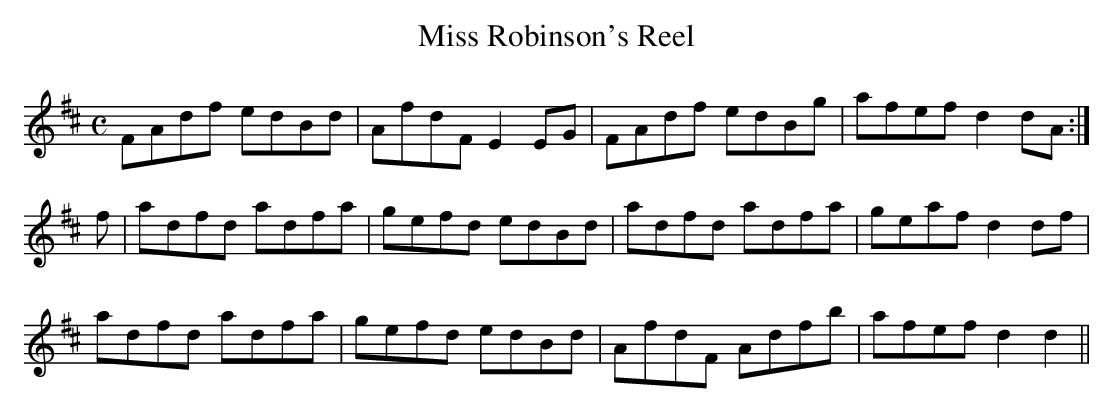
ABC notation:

X:1
T:Miss Robinson's Reel
M:C
L:1/8
K:D
FAdf edBd|AfdF E2 EG|FAdf edBg|afef d2 dA:|
f|adfd adfa|gefd edBd|adfd adfa|geaf d2 df|
adfd adfa|gefd edBd|AfdF Adfb|afef d2d2||
